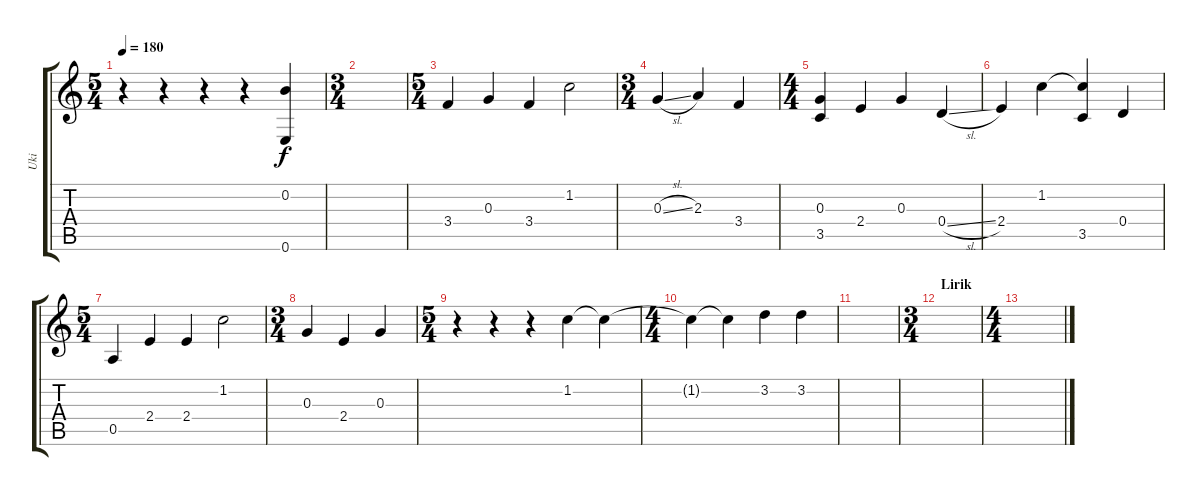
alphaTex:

\track ("Uki" "Uki") {instrument electricguitarjazz}
\staff {score tabs}
\tuning (E4 B3 G3 D3 A2 E2) {hide}
\ts (5 4)
\tempo 180
\clef g2
\ks c
r.4{dy f} r.4 r.4 r.4 (0.2{t} 0.6{t}).4 |
\ts (3 4)
|
\ts (5 4)
3.4.4 0.3.4 3.4.4 1.2.2 |
\ts (3 4)
0.3{sl}.4 2.3.4 3.4.4 |
\ts (4 4)
(0.3 3.5).4 2.4.4 0.3.4 0.4{sl}.4 |
2.4.4 1.2.4 (1.2{t} 3.5).4 0.4.4 |
\ts (5 4)
0.5.4 2.4.4 2.4.4 1.2.2 |
\ts (3 4)
0.3.4 2.4.4 0.3.4 |
\ts (5 4)
r.4 r.4 r.4 1.2.4 1.2{t}.4 |
\ts (4 4)
1.2{t}.4 1.2{t}.4 3.2.4 3.2.4 |
|
\ts (3 4)
\section ("" "Lirik")
|
\ts (4 4)
